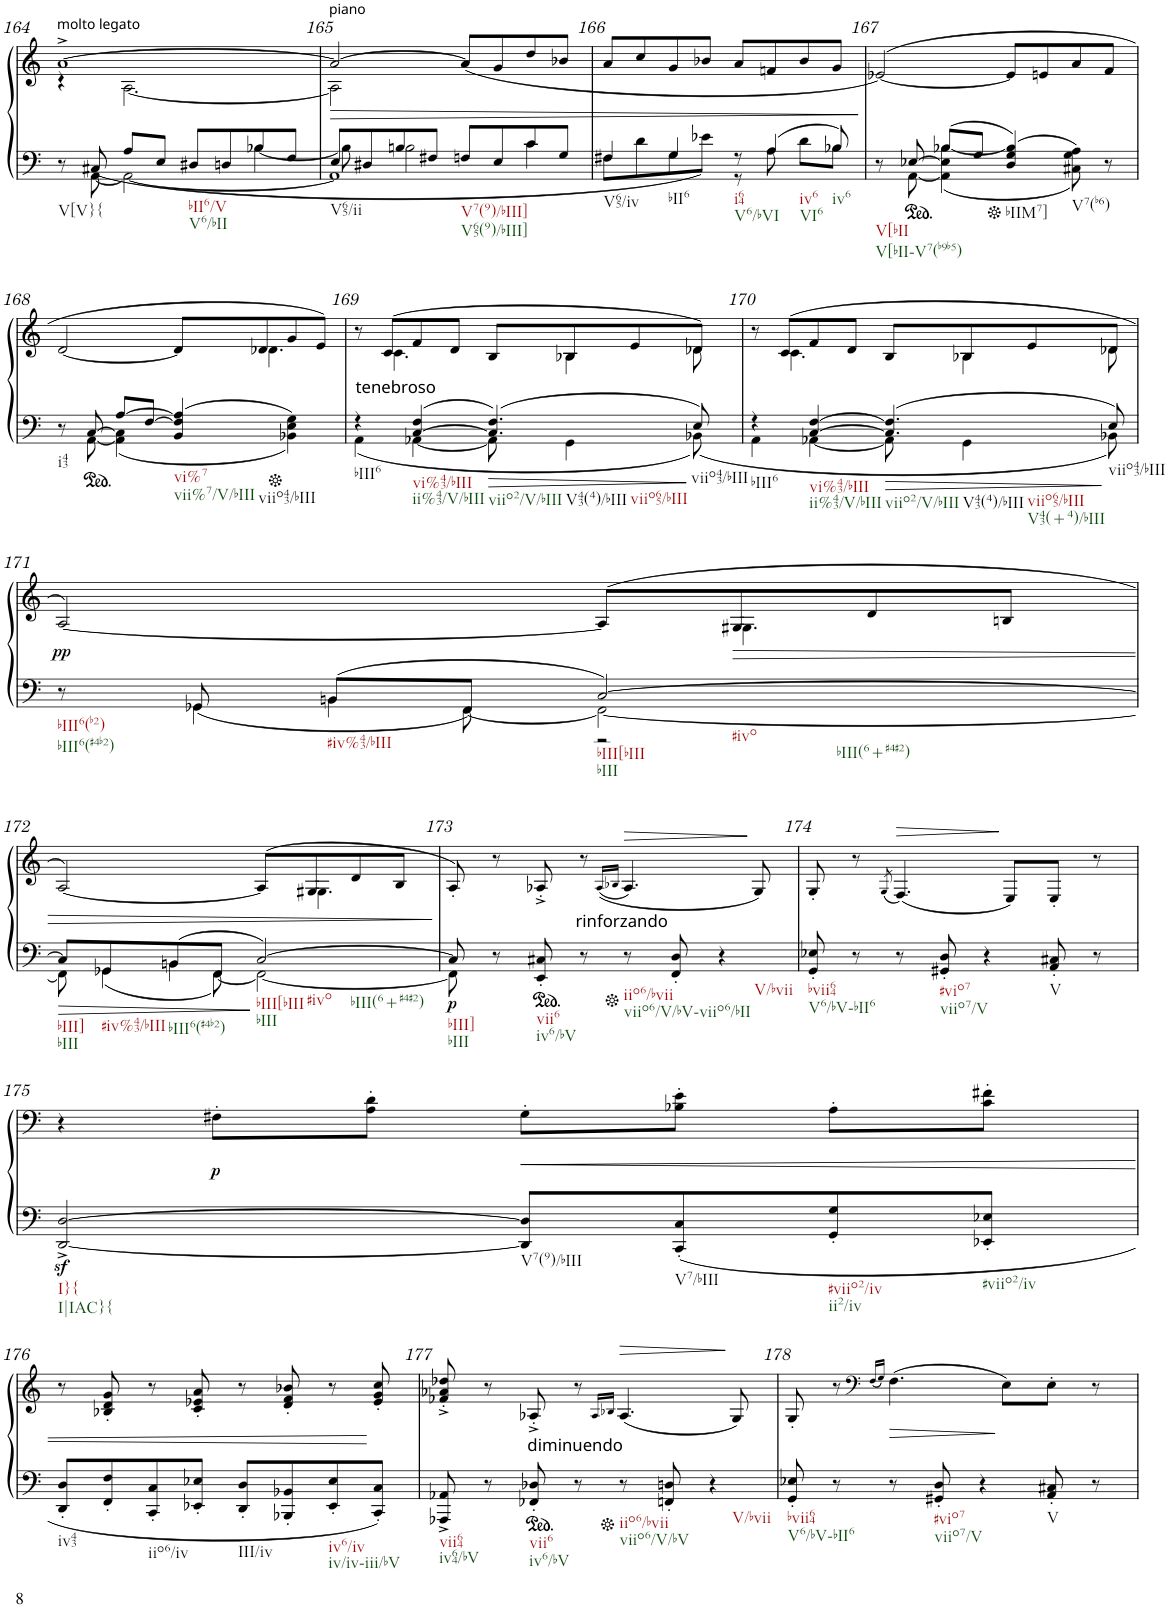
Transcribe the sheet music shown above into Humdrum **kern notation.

**kern	**kern	**dynam
*part1	*part1	*part1
*staff2	*staff1	*staff1/2
*I"Klavier	*	*
*I'Klav.	*	*
!!LO:PB:g=z
*clefF4	*clefG2	*
*k[]	*k[]	*
*C:	*C:	*
*M2/2	*M2/2	*
*met(c|)	*met(c|)	*
=164	=164	=164
*^	*^	*
!	!	!LO:TX:a:t=molto legato	!	!
!LO:TX:b:t=V[V}{	!	!	!	!
8r	8ryy	[1a^	4r	.
8C#X/	[8AA\	.	.	.
8A/L	2AA\_	.	[<2.A\	.
8E/J	.	.	.	.
!LO:TX:b:t=bII6/V	!	!	!	!
!LO:TX:b:t=V6/bII	!	!	!	!
8D#X/L	.	.	.	.
8Dn/	.	.	.	.
8B-X/	[4B-\	.	.	.
8F/J	.	.	.	.
=165	=165	=165	=165	=165
*	*^	*	*	*
!	!	!	!LO:TX:a:t=piano	!	!
!LO:TX:b:t=V65/ii	!	!	!	!	!
!	!	!	!	!	!LO:HP:b
8E/L	8B-\]	1AA]	2a/_	2A\]	>
8D#X/	8ryy	.	.	.	.
8Bn/	2Bn\	.	.	.	.
8F#X/J	.	.	.	.	.
!LO:TX:b:t=V7(9)/bIII]	!	!	!	!	!
!LO:TX:b:t=V65(9)/bIII]	!	!	!	!	!
8Fn/L	.	.	(8a/L]	2ryy	.
8E/	.	.	8g/	.	.
8c/	4c\	.	8dd/	.	.
8G/J	.	.	8b-X/J	.	.
*	*v	*v	*	*	*
*	*	*v	*v	*
=166	=166	=166	=166
!LO:TX:b:t=V65/iv	!	!	!
4F#X/	8F#\L	8a/L	.
.	8d\	8cc/	.
!LO:TX:b:t=bII6	!	!	!
4G/	8G\	8g/	.
.	8e-X\J	8b-X/J	.
!LO:TX:b:t=i64	!	!	!
!LO:TX:b:t=V6/bVI	!	!	!
8r	8r	8a/L	.
!LO:TX:b:t=iv6	!	!	!
!LO:TX:b:t=VI6	!	!	!
4A/	8A\	8fn/	.
.	8d\L	8b-/	.
!LO:TX:b:t=iv6	!	!	!
8B-X/	8B-\J	8g/J	.
=167	=167	=167	=167
!LO:TX:b:t=V[bII	!	!	!
!LO:TX:b:t=V[bII-V7(b9b5)	!	!	!
8r	8ryy	([<2e-X/)	.
[8E-X/	[8AA\	.	.
8B-X/L	4AA\] 4E-\] [4B-\	.	.
8G/J	.	.	.
!LO:TX:b:t=bIIM7]	!	!	!
4D/ 4G/ 4B-/]	2ryy	8e-/L]	.
.	.	8en/	.
!LO:TX:b:t=V7(b6)	!	!	!
8C#X\ 8G\ 8A\	.	8a/	.
8r	.	8f/J	.
!!LO:LB:g=z
=168	=168	=168	=168
*	*	*^	*
!LO:TX:b:t=i43	!	!	!	!
8r	8ryy	[<2d/	8ryy	.
*	*	*v	*v	*
[8C/	[8AA\	.	.
[8A/L	(4AA\] 4C\]	.	.
[8F/J	.	.	.
!LO:TX:b:t=vi%7	!	!	!
!LO:TX:b:t=vii%7/V/bIII	!	!	!
!LO:TX:b:t=viio43/bIII	!	!	!
4BB/ 4F/] 4A/]	2ryy	8d/L]	.
*	*	*^	*
.	.	8d-X/	4.d-\	.
4BB-X\ 4E\ 4G\	.	8g/	.	.
.	.	8e/J)	.	.
=169	=169	=169	=169	=169
!LO:TX:a:t=tenebroso	!	!	!	!
!LO:TX:b:t=bIII6	!	!	!	!
4r	4AA\	8r	8ryy	.
.	.	(8c/L	4.c\	.
!LO:TX:b:t=vi%43/bIII	!	!	!	!
!LO:TX:b:t=ii%43/V/bIII	!	!	!	!
[4C/ 4F/	[4AA-X\	8f/	.	.
.	.	8d/J	.	.
!LO:TX:b:t=viio2/V/bIII	!	!	!	!
!LO:TX:b:t=V43(4)/bIII	!	!	!	!
!LO:TX:b:t=viio65/bIII	!	!	!	!
4.C/] 4.F/	8AA-\]	8B/L	8ryy	.
.	4GG\	8B-X/	4B-\	.
.	.	8e/	.	.
!LO:TX:b:t=viio43/bIII	!	!	!	!
8E/	8BB-X\	8d-X/J)	8d-\	]
=170	=170	=170	=170	=170
!LO:TX:b:t=bIII6	!	!	!	!
4r	4AA\	8r	8ryy	.
.	.	8c/L	4.c\	.
!LO:TX:b:t=vi%43/bIII	!	!	!	!
!LO:TX:b:t=ii%43/V/bIII	!	!	!	!
[4C/ [4F/	[4AA-X\	8f/	.	.
.	.	8d/J	.	.
!LO:TX:b:t=viio2/V/bIII	!	!	!	!
!LO:TX:b:t=V43(4)/bIII	!	!	!	!
!LO:TX:b:t=viio65/bIII	!	!	!	!
!LO:TX:b:t=V43(+4)/bIII	!	!	!	!
!	!	!	!	!LO:HP:b=2
4.C/] 4.F/]	8AA-\]	8B/L	8ryy	>
.	4GG\	8B-X/	4B-\	.
.	.	8e/	.	.
!LO:TX:b:t=viio43/bIII	!	!	!	!
8E/	8BB-X\	8d-X/J	8d-\	.
!!LO:LB:g=z	!!
=171	=171	=171	=171	=171
*	*^	*	*	*
!LO:TX:b:t=bIII6(b2)	!	!	!	!	!
!LO:TX:b:t=bIII6(#4b2)	!	!	!	!	!
!	!	!	!	!	!LO:DY:b
8r	8ryy	4ryy	[<2A/)	2ryy	pp
8GG-X/	4GG-\	.	.	.	.
!LO:TX:b:t=#iv%43/bIII	!	!	!	!	!
8BBn/L	.	4BB\	.	.	.
8FF/J	[8FF\	.	.	.	.
!LO:TX:b:t=bIII[bIII	!	!	!	!	!
!LO:TX:b:t=bIII	!	!	!	!	!
!LO:TX:b:t=#ivo	!	!	!	!	!
!LO:TX:b:t=bIII(6+#4#2)	!	!	!	!	!
[2C/	2FF\_	2r	(8A/L]	8ryy	.
!	!	!	!	!	!LO:HP:b
.	.	.	8G#X/	4.G#\	>
.	.	.	8d/	.	.
.	.	.	8Bn/J	.	.
!!LO:LB:g=z	!!
=172	=172	=172	=172	=172	=172
!LO:TX:b:t=bIII]	!	!	!	!	!
!LO:TX:b:t=bIII	!	!	!	!	!
!	!	!	!	!	!LO:HP:b=2
8C/L]	8FF\]	4ryy	[<2A/)	8ryy	>
!LO:TX:b:t=#iv%43/bIII	!	!	!	!	!
*	*	*	*v	*v	*
8GG-X/	4GG-\	.	.	.
!LO:TX:b:t=bIII6(#4b2)	!	!	!	!
8BBn/	.	4BB\	.	.
8FF/J	[8FF\	.	.	.
!LO:TX:b:t=bIII[bIII	!	!	!	!
!LO:TX:b:t=bIII	!	!	!	!
!LO:TX:b:t=#ivo	!	!	!	!
!LO:TX:b:t=bIII(6+#4#2)	!	!	!	!
[2C/	2FF\_	2ryy	(8A/L]	]
*	*	*	*^	*
.	.	.	8G#X/	4.G#\	.
.	.	.	8d/	.	.
.	.	.	8B/J	.	.
*v	*v	*v	*	*	*
*	*v	*v	*
.	.	]
=173	=173	=173
*^	*	*
!LO:TX:b:t=bIII]	!	!	!
!LO:TX:b:t=bIII	!	!	!
!	!	!	!LO:DY:b=2
8C/]	8FF\]	8A'/)	p
8r	2..ryy	8r	.
!LO:TX:b:t=vii6	!	!	!
!LO:TX:b:t=iv6/bV	!	!	!
8EE/' 8C#X/'	.	8A-X'^/	.
!LO:TX:a:t=rinforzando	!	!	!
8r	.	8r	.
.	.	((16qA-/LL	.
.	.	16qB-X/JJ	.
!LO:TX:b:t=iio6/bvii	!	!	!
!LO:TX:b:t=viio6/V/bV-viio6/bII	!	!	!
8r	.	4.A-/)	.
8FF/' 8D/'	.	.	.
!LO:TX:b:t=V/bvii	!	!	!
4r	.	.	.
.	.	8G/)	]
*v	*v	*	*
=174	=174	=174
!LO:TX:b:t=bvii64	!	!
!LO:TX:b:t=V6/bV-bII6	!	!
8GG/' 8E-X/'	8G'/	.
8r	8r	.
.	(8qG/	.
8r	(4.F/)	.
!LO:TX:b:t=#vio7	!	!
!LO:TX:b:t=viio7/V	!	!
8GG#X/' 8D/'	.	.
4r	.	.
.	8E/L)	.
!LO:TX:b:t=V	!	!
8AA/' 8C#X/'	8E'/J	.
8r	8r	.
!!LO:LB:g=z
=175	=175	=175
!LO:TX:b:t=I}{	!	!
!LO:TX:b:t=I|IAC}{	!	!
[2DD/z<^ [2D/z<^	4r	.
!	!	!LO:DY:b
.	8F#X'\L	p
.	8A\' 8d\'J	.
!LO:TX:b:t=V7(9)/bIII	!	!
!	!	!LO:HP:b
8DD/] 8D/]L	8G'\L	<
!LO:TX:b:t=V7/bIII	!	!
8CC/' 8C/'	8B-X\' 8e\'J	.
!LO:TX:b:t=#viio2/iv	!	!
!LO:TX:b:t=ii2/iv	!	!
8GG/' 8G/'	8A'\L	.
!LO:TX:b:t=#viio2/iv	!	!
8EE-X/' 8E-X/'J	8c\' 8f#X\'J	.
!!LO:LB:g=z
=176	=176	=176
!LO:TX:b:t=iv43	!	!
8DD/' 8D/'L	8r	.
8FF/' 8F/'	8B-X/' 8d/' 8g/'	.
!LO:TX:b:t=iio6/iv	!	!
8CC/' 8C/'	8r	.
8EE-X/' 8E-X/'J	8c/' 8e-X/' 8a/'	.
!LO:TX:b:t=III/iv	!	!
8DD/' 8D/'L	8r	.
8BBB-X/' 8BB-X/'	8d/' 8f/' 8b-X/'	.
!LO:TX:b:t=iv6/iv	!	!
!LO:TX:b:t=iv/iv-iii/bV	!	!
8EE-/' 8E-/'	8r	.
8CC/' 8C/'J	8e-/' 8g/' 8cc/'	.
=177	=177	=177
!LO:TX:b:t=vii64	!	!
!LO:TX:b:t=iv64/bV	!	!
8AAA-X/^ 8AA-X/^	8f-X/'^ 8a-X/'^ 8dd-X/'^	.
8r	8r	.
!LO:TX:a:t=diminuendo	!	!
!LO:TX:b:t=vii6	!	!
!LO:TX:b:t=iv6/bV	!	!
8FF-X/' 8D-X/'	8A-X'^/	.
8r	8r	.
.	16qA-/LL	.
.	16qB-X/JJ	.
!LO:TX:b:t=iio6/bvii	!	!
!LO:TX:b:t=viio6/V/bV	!	!
8r	(4.A-/	.
8FFn/' 8Dn/'	.	.
!LO:TX:b:t=V/bvii	!	!
4r	.	.
.	8G/)	[
=178	=178	=178
!LO:TX:b:t=bvii64	!	!
!LO:TX:b:t=V6/bV-bII6	!	!
8GG/' 8E-X/'	8G'/	.
8r	8r	.
*	*clefF4	*
.	(16qF/LL	.
.	16qG/JJ)	.
8r	(4.F\	.
!LO:TX:b:t=#vio7	!	!
!LO:TX:b:t=viio7/V	!	!
8GG#X/' 8D/'	.	.
4r	.	.
.	8E\L)	.
!LO:TX:b:t=V	!	!
8AA/' 8C#X/'	8E'\J	.
8r	8r	.
=	=	=
*-	*-	*-
